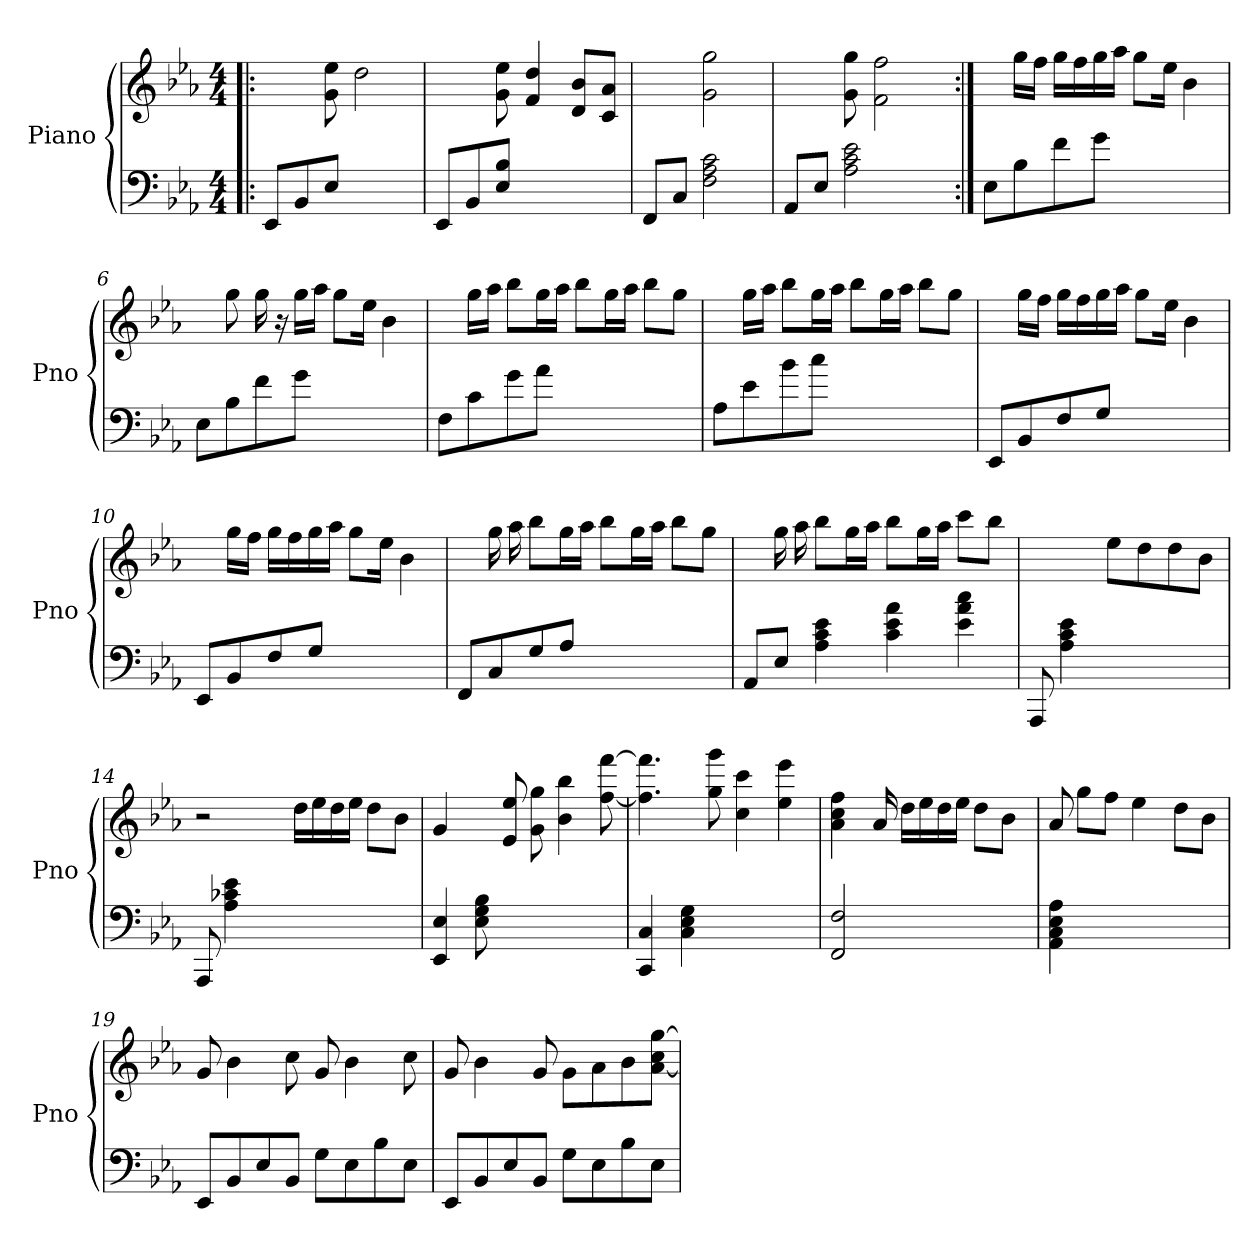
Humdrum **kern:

**kern	**kern
*part1	*part1
*staff2	*staff1
*I"Piano	*
*I'Pno	*
*clefF4	*clefG2
*k[b-e-a-]	*k[b-e-a-]
*M4/4	*M4/4
=1!|:	=1!|:
8EE-/L	4ryy
8BB-/	.
8E-/J	8g\ 8ee-\
2ryy	2dd\
=2	=2
8EE-/L	4ryy
8BB-/	.
8E-/ 8B-/J	8g\ 8ee-\
2ryy	4f/ 4dd/
.	8d/ 8b-/L
.	8c/ 8a-/J
=3	=3
8FF/L	4ryy
8C/J	.
2F\ 2A-\ 2c\	2g\ 2gg\
=4	=4
8AA-/L	4ryy
8E-/J	.
2A-\ 2c\ 2e-\	8g\ 8gg\
.	2f\ 2ff\
8ryy	.
!!LO:LB:g=z
=5:|!	=5:|!
8E-\L	8ryy
8B-\	16gg\LL
.	16ff\JJ
8f\	16gg\LL
.	16ff\
8g\J	16gg\
.	16aa-\JJ
4..ryy	8gg\L
.	16ee-\Jk
.	4b-\
=6	=6
8E-\L	8ryy
8B-\	8gg\
8f\	16gg\
.	16r
8g\J	16gg\LL
.	16aa-\JJ
4..ryy	8gg\L
.	16ee-\Jk
.	4b-\
=7	=7
8F\L	8ryy
8c\	16gg\LL
.	16aa-\JJ
8g\	8bb-\L
8a-\J	16gg\L
.	16aa-\JJ
2ryy	8bb-\L
.	16gg\L
.	16aa-\JJ
.	8bb-\L
.	8gg\J
!!LO:LB:g=z
=8	=8
8A-\L	8ryy
8e-\	16gg\LL
.	16aa-\JJ
8b-\	8bb-\L
8cc\J	16gg\L
.	16aa-\JJ
2ryy	8bb-\L
.	16gg\L
.	16aa-\JJ
.	8bb-\L
.	8gg\J
=9	=9
8EE-/L	8ryy
8BB-/	16gg\LL
.	16ff\JJ
8F/	16gg\LL
.	16ff\
8G/J	16gg\
.	16aa-\JJ
4..ryy	8gg\L
.	16ee-\Jk
.	4b-\
=10	=10
8EE-/L	8ryy
8BB-/	16gg\LL
.	16ff\JJ
8F/	16gg\LL
.	16ff\
8G/J	16gg\
.	16aa-\JJ
4..ryy	8gg\L
.	16ee-\Jk
.	4b-\
!!LO:LB:g=z
=11	=11
8FF/L	8ryy
8C/	16gg\
.	16aa-\
8G/	8bb-\L
8A-/J	16gg\L
.	16aa-\JJ
2ryy	8bb-\L
.	16gg\L
.	16aa-\JJ
.	8bb-\L
.	8gg\J
=12	=12
8AA-/L	8ryy
8E-/J	16gg\
.	16aa-\
4A-\ 4c\ 4e-\	8bb-\L
.	16gg\L
.	16aa-\JJ
4c\ 4e-\ 4a-\	8bb-\L
.	16gg\L
.	16aa-\JJ
4e-\ 4a-\ 4cc\	8ccc\L
.	8bb-\J
=13	=13
8AAA-/	4.ryy
4A-\ 4c\ 4e-\	.
2ryy	8ee-\L
.	8dd\
.	8dd\
.	8b-\J
=14	=14
8AAA-/	2r
4A-\ 4c-X\ 4e-\	.
2ryy	.
.	16dd\LL
.	16ee-\
.	16dd\
.	16ee-\JJ
.	8dd\L
8ryy	8b-\J
!!LO:LB:g=z
=15	=15
4EE-/ 4E-/	4g/
8E-\ 8G\ 8B-\	8ryy
2ryy	8e-/ 8ee-/
.	8g\ 8gg\
.	4b-\ 4bb-\
8ryy	[<8ff\ [>8fff\
=16	=16
4CC/ 4C/	4.ff\] 4.fff\]
4C\ 4E-\ 4G\	.
.	8gg\ 8ggg\
2ryy	4cc\ 4ccc\
.	4ee-\ 4eee-\
=17	=17
2FF/ 2F/	4a-\ 4cc\ 4ff\
.	16a-/
.	16dd\LL
.	16ee-\
.	16dd\
4ryy	16ee-\JJ
.	8dd\L
.	8b-\J
16ryy	.
=18	=18
4AA-\ 4C\ 4E-\ 4A-\	8a-/
.	8gg\L
2ryy	8ff\J
.	4ee-\
.	8dd\L
8ryy	8b-\J
!!LO:PB:g=z
=19	=19
8EE-/L	8g/
8BB-/	4b-\
8E-/	.
8BB-/J	8cc\
8G\L	8g/
8E-\	4b-\
8B-\	.
8E-\J	8cc\
=20	=20
8EE-/L	8g/
8BB-/	4b-\
8E-/	.
8BB-/J	8g/
8G\L	8g\L
8E-\	8a-\
8B-\	8b-\
8E-\J	[<8a-\ 8cc\ [>8gg\J
=	=
*-	*-
